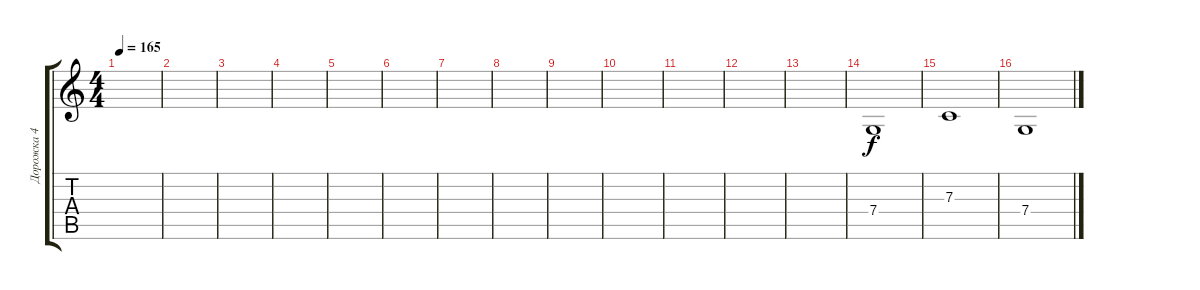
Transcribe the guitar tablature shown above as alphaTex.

\track ("Дорожка 4" "Дорожка 4") {instrument stringensemble1}
\staff {score tabs}
\tuning (D4 A3 F3 C3 G2 D2) {hide}
\ts (4 4)
\tempo 165
\clef g2
\ks c
|
|
|
|
|
|
|
|
|
|
|
|
|
7.4.1 |
7.3.1 |
7.4.1
